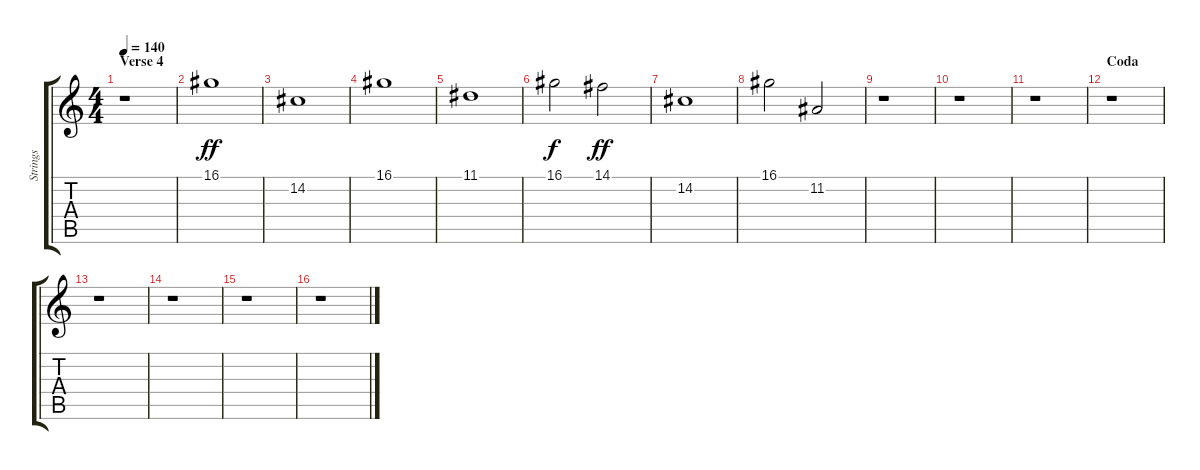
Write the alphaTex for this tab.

\track ("Strings" "Strings") {instrument stringensemble1}
\staff {score tabs}
\tuning (E4 B3 G3 D3 A2 E2) {hide}
\ts (4 4)
\section ("" "Verse 4")
\tempo 140
\clef g2
\ks c
r.1{dy fff} |
16.1.1{dy ff volume 12 instrument stringensemble1} |
14.2.1 |
16.1.1 |
11.1.1 |
16.1.2{dy f} 14.1.2{dy ff} |
14.2.1 |
16.1.2 11.2.2 |
r.1 |
r.1 |
r.1 |
\section ("" "Coda")
r.1 |
r.1 |
r.1 |
r.1 |
r.1
